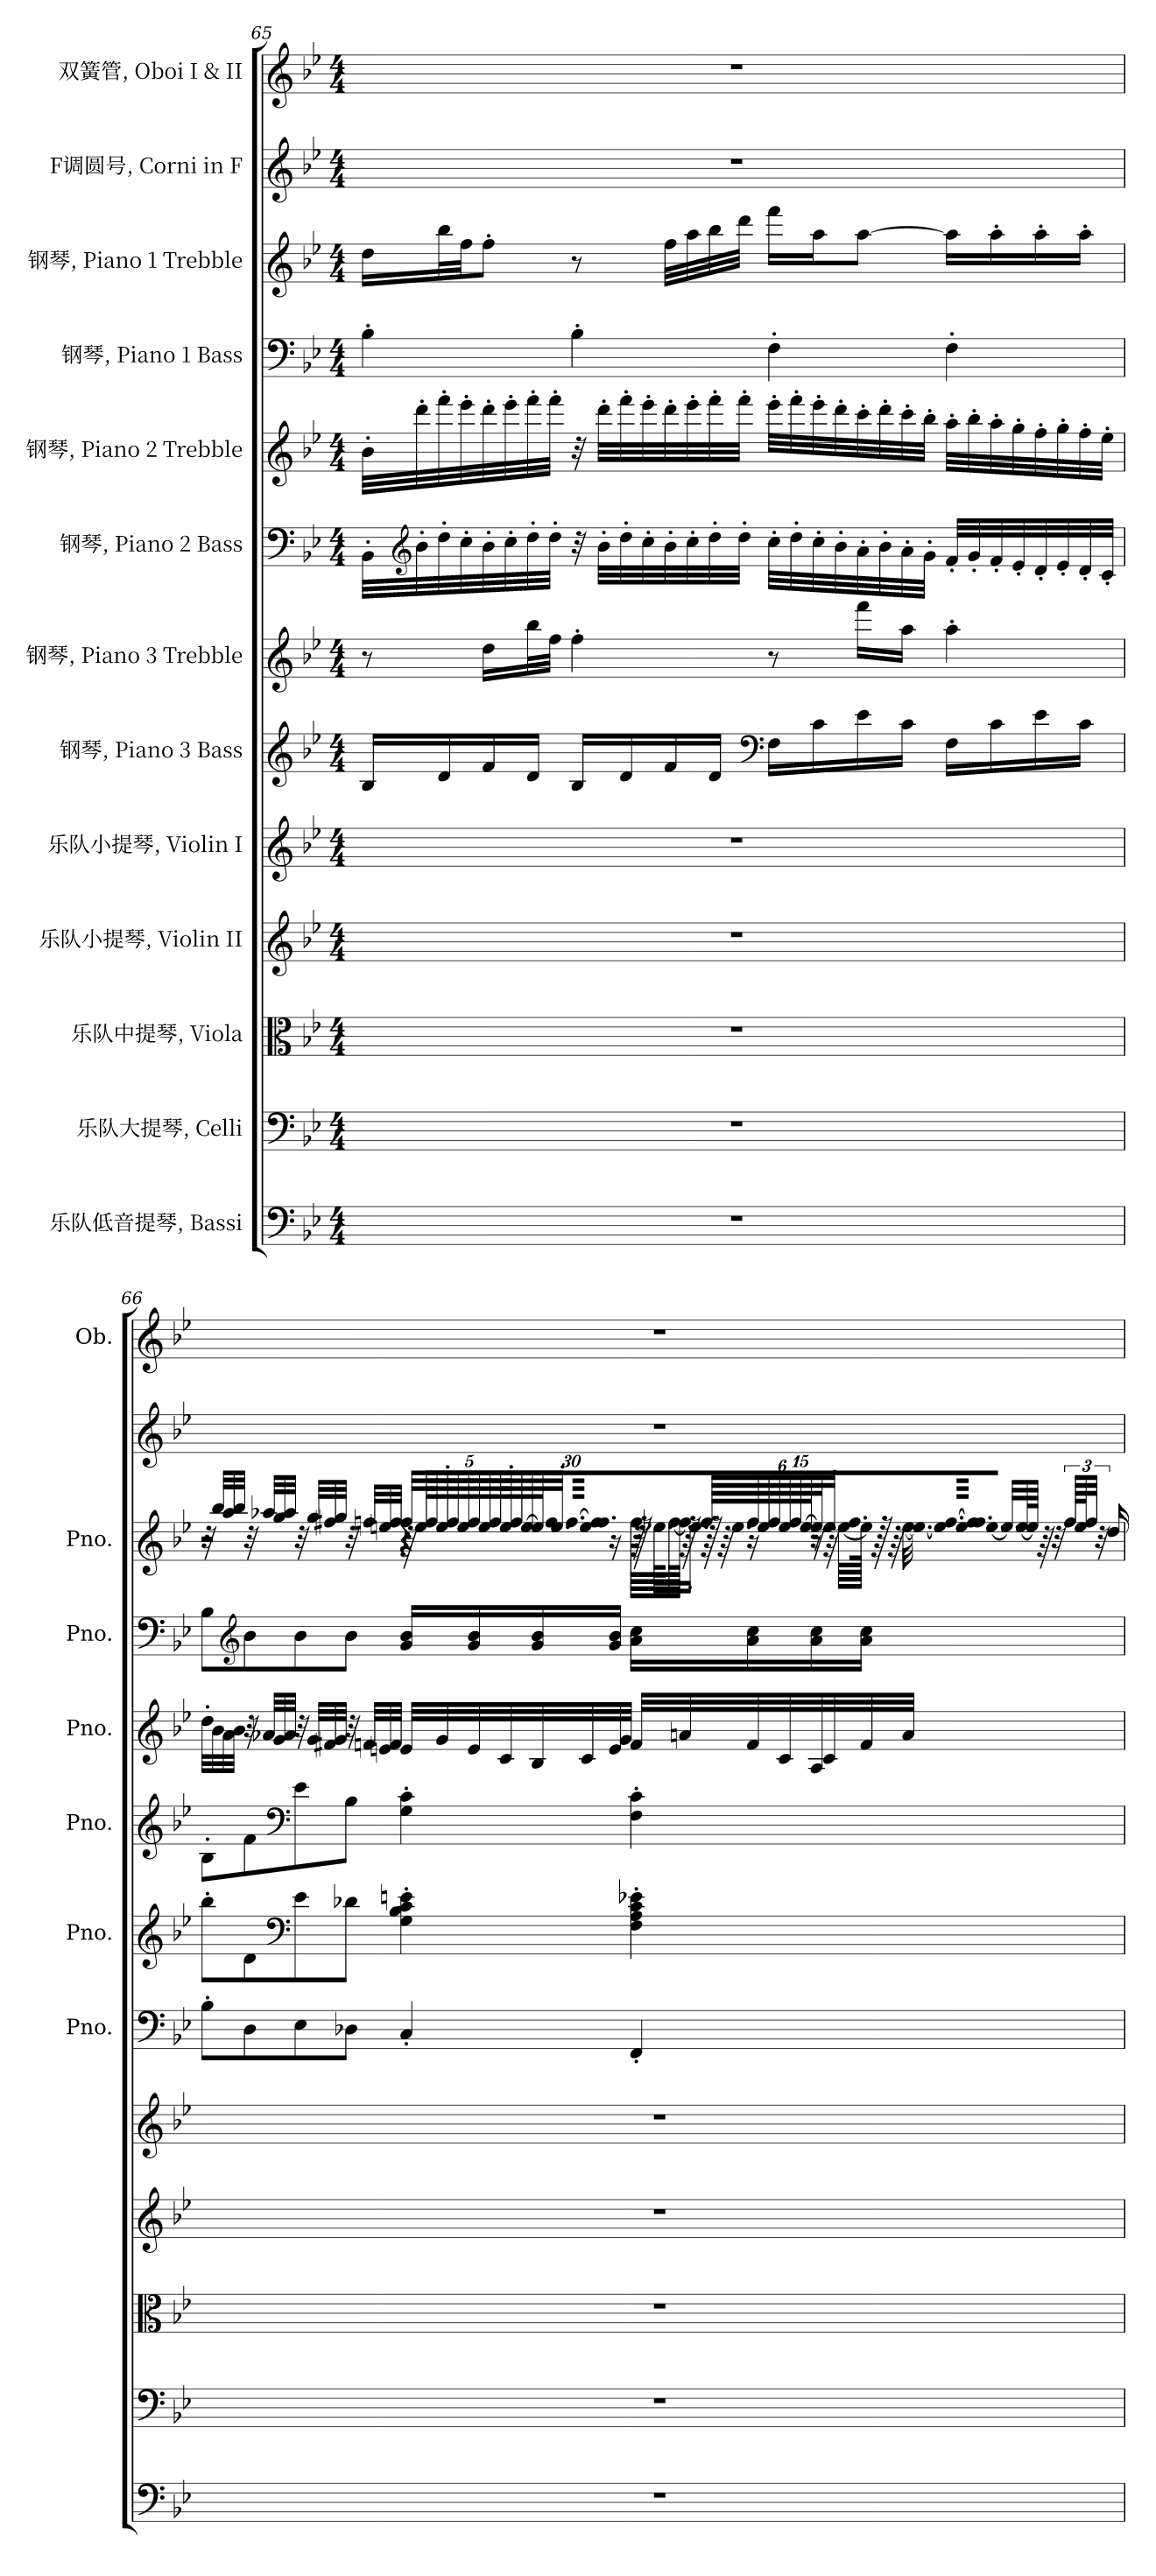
**kern	**kern	**kern	**kern	**kern	**kern	**kern	**kern	**kern	**kern	**kern	**kern	**kern
*part13	*part12	*part11	*part10	*part9	*part8	*part7	*part6	*part5	*part4	*part3	*part2	*part1
*staff13	*staff12	*staff11	*staff10	*staff9	*staff8	*staff7	*staff6	*staff5	*staff4	*staff3	*staff2	*staff1
*I"乐队低音提琴, Bassi	*I"乐队大提琴, Celli	*I"乐队中提琴, Viola	*I"乐队小提琴, Violin II	*I"乐队小提琴, Violin I	*I"钢琴, Piano 3 Bass	*I"钢琴, Piano 3 Trebble	*I"钢琴, Piano 2 Bass	*I"钢琴, Piano 2 Trebble	*I"钢琴, Piano 1 Bass	*I"钢琴, Piano 1 Trebble	*I"F调圆号, Corni in F	*I"双簧管, Oboi I &amp; II
*	*	*	*	*	*I'Pno.	*I'Pno.	*I'Pno.	*I'Pno.	*I'Pno.	*I'Pno.	*	*I'Ob.
!!LO:PB:g=z
*clefF4	*clefF4	*clefC3	*clefG2	*clefG2	*clefG2	*clefG2	*clefF4	*clefG2	*clefF4	*clefG2	*clefG2	*clefG2
*ITrd7c12	*	*	*	*	*	*	*	*	*	*	*ITrd4c7	*
*k[b-e-]	*k[b-e-]	*k[b-e-]	*k[b-e-]	*k[b-e-]	*k[b-e-]	*k[b-e-]	*k[b-e-]	*k[b-e-]	*k[b-e-]	*k[b-e-]	*k[b-e-a-]	*k[b-e-]
*M4/4	*M4/4	*M4/4	*M4/4	*M4/4	*M4/4	*M4/4	*M4/4	*M4/4	*M4/4	*M4/4	*M4/4	*M4/4
=65	=65	=65	=65	=65	=65	=65	=65	=65	=65	=65	=65	=65
1r	1r	1r	1r	1r	16B-/LL	8r	32BB-'\LLL	32b-'\LLL	4B-'\	16dd\LL	1r	1r
*	*	*	*	*	*	*	*clefG2	*	*	*	*	*
.	.	.	.	.	.	.	32b-'\	32ddd'\	.	.	.	.
.	.	.	.	.	16d/	.	32dd'\	32fff'\	.	32bb-\L	.	.
.	.	.	.	.	.	.	32cc'\	32eee-'\	.	32ff\JJ	.	.
.	.	.	.	.	16f/	16dd\LL	32b-'\	32ddd'\	.	8ff'\J	.	.
.	.	.	.	.	.	.	32cc'\	32eee-'\	.	.	.	.
.	.	.	.	.	16d/JJ	32bb-\L	32dd'\	32fff'\	.	.	.	.
.	.	.	.	.	.	32ff\JJJ	32dd'\JJJ	32fff'\JJJ	.	.	.	.
.	.	.	.	.	16B-/LL	4ff'\	32r	32r	4B-'\	8r	.	.
.	.	.	.	.	.	.	32b-'\LLL	32ddd'\LLL	.	.	.	.
.	.	.	.	.	16d/	.	32dd'\	32fff'\	.	.	.	.
.	.	.	.	.	.	.	32cc'\	32eee-'\	.	.	.	.
.	.	.	.	.	16f/	.	32b-'\	32ddd'\	.	32ff\LLL	.	.
.	.	.	.	.	.	.	32cc'\	32eee-'\	.	32aa\	.	.
.	.	.	.	.	16d/JJ	.	32dd'\	32fff'\	.	32bb-\	.	.
.	.	.	.	.	.	.	32dd'\JJJ	32fff'\JJJ	.	32ddd\JJJ	.	.
*	*	*	*	*	*clefF4	*	*	*	*	*	*	*
.	.	.	.	.	16F\LL	8r	32cc'\LLL	32eee-'\LLL	4F'\	16fff\LL	.	.
.	.	.	.	.	.	.	32dd'\	32fff'\	.	.	.	.
.	.	.	.	.	16c\	.	32cc'\	32eee-'\	.	16aa\J	.	.
.	.	.	.	.	.	.	32b-'\	32ddd'\	.	.	.	.
.	.	.	.	.	16e-\	16fff\LL	32a'\	32ccc'\	.	[8aa\J	.	.
.	.	.	.	.	.	.	32b-'\	32ddd'\	.	.	.	.
.	.	.	.	.	16c\JJ	16aa\JJ	32a'\	32ccc'\	.	.	.	.
.	.	.	.	.	.	.	32g'\JJJ	32bb-'\JJJ	.	.	.	.
.	.	.	.	.	16F\LL	4aa'\	32f'/LLL	32aa'\LLL	4F'\	16aa\LL]	.	.
.	.	.	.	.	.	.	32g'/	32bb-'\	.	.	.	.
.	.	.	.	.	16c\	.	32f'/	32aa'\	.	16aa'\	.	.
.	.	.	.	.	.	.	32e-'/	32gg'\	.	.	.	.
.	.	.	.	.	16e-\	.	32d'/	32ff'\	.	16aa'\	.	.
.	.	.	.	.	.	.	32e-'/	32gg'\	.	.	.	.
.	.	.	.	.	16c\JJ	.	32d'/	32ff'\	.	16aa'\JJ	.	.
.	.	.	.	.	.	.	32c'/JJJ	32ee-'\JJJ	.	.	.	.
!!LO:PB:g=z
=66	=66	=66	=66	=66	=66	=66	=66	=66	=66	=66	=66	=66
*	*	*	*	*	*	*	*	*	*	*^	*	*
*	*	*	*	*	*	*	*	*	*	*	*^	*	*
*	*	*	*	*	*	*	*	*	*	*	*	*^	*	*
1r	1r	1r	1r	1r	8B-'\L	8bb-'\L	8B-'\L	32dd'\LLL	8B-\L	32r	2r	2r	2r	1r	1r
.	.	.	.	.	.	.	.	32b-\	.	32bb-/LLL	.	.	.	.	.
.	.	.	.	.	.	.	.	32a\	.	32aa/	.	.	.	.	.
.	.	.	.	.	.	.	.	32b-\JJJ	.	32bb-/JJJ	.	.	.	.	.
*	*	*	*	*	*	*	*	*	*clefG2	*	*	*	*	*	*
.	.	.	.	.	8D\	8d\	8f\	32r	8b-\	32r	.	.	.	.	.
.	.	.	.	.	.	.	.	32a-X/LLL	.	32aa-X/LLL	.	.	.	.	.
.	.	.	.	.	.	.	.	32g/	.	32gg/	.	.	.	.	.
.	.	.	.	.	.	.	.	32a-/JJJ	.	32aa-/JJJ	.	.	.	.	.
*	*	*	*	*	*	*clefF4	*clefF4	*	*	*	*	*	*	*	*
.	.	.	.	.	8E-\	8e-\	8e-\	32r	8b-\	32r	.	.	.	.	.
.	.	.	.	.	.	.	.	32g/LLL	.	32gg/LLL	.	.	.	.	.
.	.	.	.	.	.	.	.	32f#X/	.	32ff#X/	.	.	.	.	.
.	.	.	.	.	.	.	.	32g/JJJ	.	32gg/JJJ	.	.	.	.	.
.	.	.	.	.	8D-X\J	8d-X\J	8B-\J	32r	8b-\J	32r	.	.	.	.	.
.	.	.	.	.	.	.	.	32fn/LLL	.	32ffn/LLL	.	.	.	.	.
.	.	.	.	.	.	.	.	32en/	.	32een/	.	.	.	.	.
.	.	.	.	.	.	.	.	32f/JJJ	.	32ff/JJJ	.	.	.	.	.
*	*	*	*	*	*	*	*	*	*	*Xbrackettup	*	*	*	*	*
.	.	.	.	.	4C'/	4G\' 4B-\' 4c\' 4en\'	4G\' 4c\'	32e/LLL	16g/ 16b-/LL	40ff/LLL	4r	64r	4r	.	.
.	.	.	.	.	.	.	.	.	.	.	.	64ee/KKLL	.	.	.
.	.	.	.	.	.	.	.	.	.	80ff/L	.	.	.	.	.
.	.	.	.	.	.	.	.	32g/	.	.	.	16ee'/	.	.	.
.	.	.	.	.	.	.	.	.	.	80ff/	.	.	.	.	.
.	.	.	.	.	.	.	.	.	.	80ee/	.	.	.	.	.
.	.	.	.	.	.	.	.	32e/	16g/ 16b-/	80ff/	.	.	.	.	.
.	.	.	.	.	.	.	.	.	.	80ee/	.	.	.	.	.
.	.	.	.	.	.	.	.	.	.	80ff/	.	.	.	.	.
.	.	.	.	.	.	.	.	32c/	.	.	.	32ee'/L	.	.	.
.	.	.	.	.	.	.	.	.	.	80ff/	.	.	.	.	.
.	.	.	.	.	.	.	.	.	.	[80ee/	.	.	.	.	.
!	!	!	!	!	!	!	!	!	!	!	!	!LO:N:vis=256%9	!	!	!
.	.	.	.	.	.	.	.	32B-/	16g/ 16b-/	64ee/J]	.	960%17ff/L	.	.	.
.	.	.	.	.	.	.	.	.	.	32.ee'/JJJ	.	.	.	.	.
!	!	!	!	!	!	!	!	!	!	!	!	!LO:N:vis=256.	!	!	!
.	.	.	.	.	.	.	.	.	.	.	.	[1920%17ff/K	.	.	.
!	!	!	!	!	!	!	!	!	!	!	!	!LO:N:vis=256%9	!	!	!
.	.	.	.	.	.	.	.	.	.	.	.	960%17ee/ 960%17ff/]	.	.	.
.	.	.	.	.	.	.	.	32c/	.	.	.	.	.	.	.
.	.	.	.	.	.	.	.	.	.	.	.	1920ryy	.	.	.
!	!	!	!	!	!	!	!	!	!	!	!	!LO:N:vis=256.	!	!	!
.	.	.	.	.	.	.	.	.	.	.	.	1920%17ff/L	.	.	.
!	!	!	!	!	!	!	!	!	!	!	!	!LO:N:vis=256.	!	!	!
.	.	.	.	.	.	.	.	.	.	.	.	1920%17ee/	.	.	.
!	!	!	!	!	!	!	!	!	!	!	!	!LO:N:vis=256.	!	!	!
.	.	.	.	.	.	.	.	32e/	16g/ 16b-/JJ	16r	.	1920%17ff/	.	.	.
!	!	!	!	!	!	!	!	!	!	!	!	!LO:N:vis=256.	!	!	!
.	.	.	.	.	.	.	.	.	.	.	.	[1920%17ee/	.	.	.
!	!	!	!	!	!	!	!	!	!	!	!	!LO:N:vis=256.	!	!	!
.	.	.	.	.	.	.	.	.	.	.	.	1920%17ee/] [1920%17ff/J	.	.	.
!	!	!	!	!	!	!	!	!	!	!	!	!LO:N:vis=256%9	!	!	!
.	.	.	.	.	.	.	.	.	.	.	.	960%17ee/ 960%17ff/]	.	.	.
.	.	.	.	.	.	.	.	32g/JJJ	.	.	.	.	.	.	.
.	.	.	.	.	.	.	.	.	.	.	.	1920ryy	.	.	.
!	!	!	!	!	!	!	!	!	!	!	!	!LO:N:vis=256.	!	!	!
.	.	.	.	.	.	.	.	.	.	.	.	1920%17ff/L	.	.	.
!	!	!	!	!	!	!	!	!	!	!	!	!LO:N:vis=256.	!	!	!
.	.	.	.	.	.	.	.	.	.	.	.	[1920%17ee/JJJJJ	.	.	.
.	.	.	.	.	4FF'/	4F\' 4A\' 4c\' 4e-X\'	4F\' 4c\'	32f/LLL	16a\ 16cc\LL	32r	64ff\LLLL	32.ee/LLL]	128r	.	.
.	.	.	.	.	.	.	.	.	.	.	.	.	64.ee-X\KKLL	.	.
.	.	.	.	.	.	.	.	.	.	.	[64ff\	.	.	.	.
.	.	.	.	.	.	.	.	32an/	.	128r	128ff\JJJJk]	.	16.ee-'\JJ	.	.
.	.	.	.	.	.	.	.	.	.	64.ff/LLLL	128r	.	.	.	.
.	.	.	.	.	.	.	.	.	.	.	64r	[64ee-/L	.	.	.
.	.	.	.	.	.	.	.	32f/	16a\ 16cc\	96ff/	16r	64ee-/JJJJ]	.	.	.
.	.	.	.	.	.	.	.	.	.	96ee-/	.	.	.	.	.
.	.	.	.	.	.	.	.	.	.	.	.	64r	.	.	.
.	.	.	.	.	.	.	.	.	.	96ff/	.	.	.	.	.
.	.	.	.	.	.	.	.	32c/	.	96ee-/	.	32r	.	.	.
.	.	.	.	.	.	.	.	.	.	96ff/	.	.	.	.	.
.	.	.	.	.	.	.	.	.	.	[96ee-/J	.	.	.	.	.
*	*	*	*	*	*	*	*	*	*	*	*	*brackettup	*	*	*
.	.	.	.	.	.	.	.	32A/	16a\ 16cc\	32ee-/J]	8r	96ff/LLLL	32r	.	.
.	.	.	.	.	.	.	.	.	.	.	.	96ee-/J	.	.	.
.	.	.	.	.	.	.	.	.	.	.	.	48ff/JJJ	.	.	.
.	.	.	.	.	.	.	.	32c/	.	16.ee-'/JJ	.	.	64r	.	.
.	.	.	.	.	.	.	.	.	.	.	.	48r	.	.	.
.	.	.	.	.	.	.	.	.	.	.	.	.	[64ee-\LLLL	.	.
.	.	.	.	.	.	.	.	32f/	16a\ 16cc\JJ	.	.	16dd/	128ee-\JJJJk]	.	.
.	.	.	.	.	.	.	.	.	.	.	.	.	128r	.	.
.	.	.	.	.	.	.	.	.	.	.	.	.	64r	.	.
.	.	.	.	.	.	.	.	32a/JJJ	.	.	.	.	[32ee-\	.	.
*	*	*	*	*	*	*	*	*	*	*v	*v	*v	*v	*	*
=	=	=	=	=	=	=	=	=	=	=	=	=
*-	*-	*-	*-	*-	*-	*-	*-	*-	*-	*-	*-	*-
